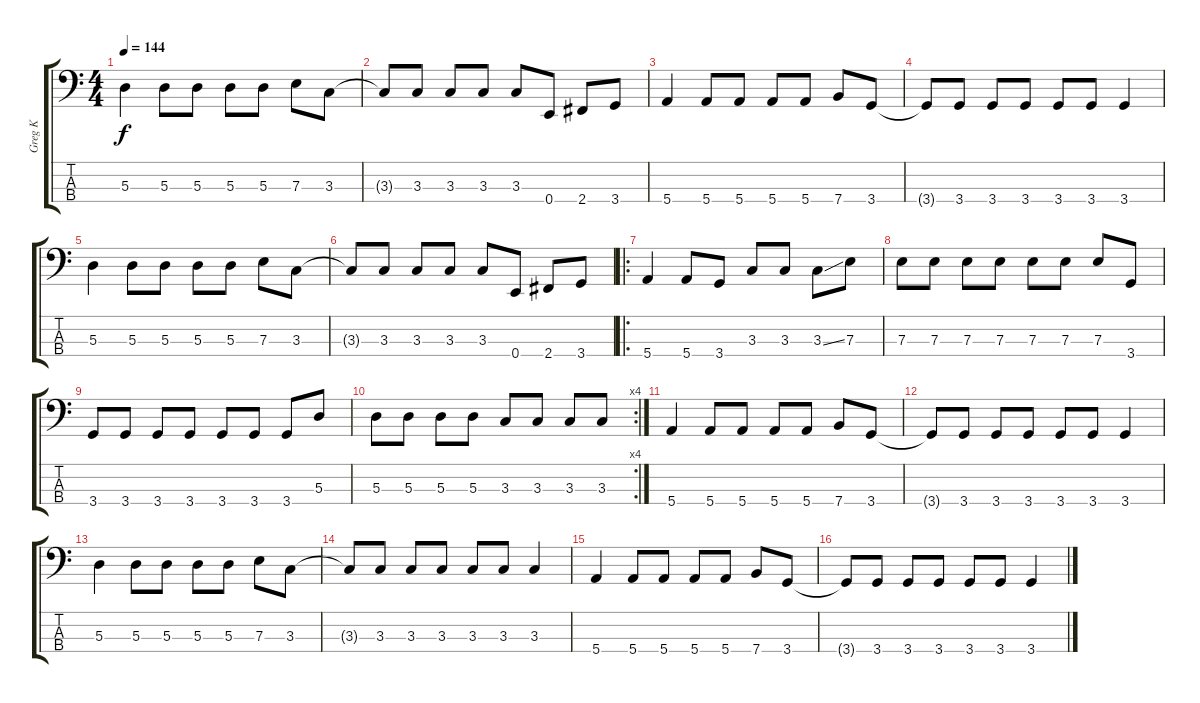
\track ("Greg K" "Greg K") {instrument electricbasspick}
\staff {score tabs}
\tuning (G2 D2 A1 E1) {hide}
\ts (4 4)
\tempo 144
\clef f4
\ks c
5.3.4{dy f} 5.3.8 5.3.8 5.3.8 5.3.8 7.3.8 3.3.8 |
3.3{t}.8 3.3.8 3.3.8 3.3.8 3.3.8 0.4.8 2.4.8 3.4.8 |
5.4.4 5.4.8 5.4.8 5.4.8 5.4.8 7.4.8 3.4.8 |
3.4{t}.8 3.4.8 3.4.8 3.4.8 3.4.8 3.4.8 3.4.4 |
5.3.4 5.3.8 5.3.8 5.3.8 5.3.8 7.3.8 3.3.8 |
3.3{t}.8 3.3.8 3.3.8 3.3.8 3.3.8 0.4.8 2.4.8 3.4.8 |
\ro
5.4.4 5.4.8 3.4.8 3.3.8 3.3.8 3.3{ss}.8 7.3.8 |
7.3.8 7.3.8 7.3.8 7.3.8 7.3.8 7.3.8 7.3.8 3.4.8 |
3.4.8 3.4.8 3.4.8 3.4.8 3.4.8 3.4.8 3.4.8 5.3.8 |
\rc 4
5.3.8 5.3.8 5.3.8 5.3.8 3.3.8 3.3.8 3.3.8 3.3.8 |
5.4.4 5.4.8 5.4.8 5.4.8 5.4.8 7.4.8 3.4.8 |
3.4{t}.8 3.4.8 3.4.8 3.4.8 3.4.8 3.4.8 3.4.4 |
5.3.4 5.3.8 5.3.8 5.3.8 5.3.8 7.3.8 3.3.8 |
3.3{t}.8 3.3.8 3.3.8 3.3.8 3.3.8 3.3.8 3.3.4 |
5.4.4 5.4.8 5.4.8 5.4.8 5.4.8 7.4.8 3.4.8 |
3.4{t}.8 3.4.8 3.4.8 3.4.8 3.4.8 3.4.8 3.4.4
